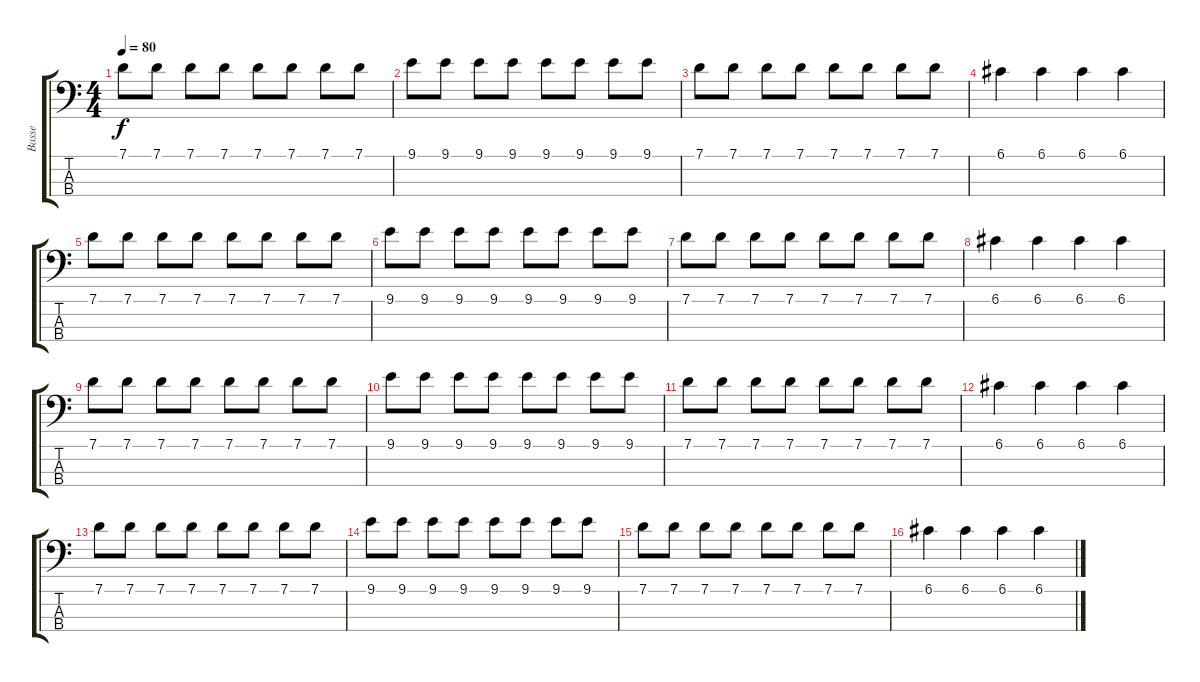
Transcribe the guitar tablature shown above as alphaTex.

\track ("Basse" "Basse") {instrument acousticbass}
\staff {score tabs}
\tuning (G2 D2 A1 E1) {hide}
\ts (4 4)
\tempo 80
\clef f4
\ks c
7.1.8{dy f} 7.1.8 7.1.8 7.1.8 7.1.8 7.1.8 7.1.8 7.1.8 |
9.1.8 9.1.8 9.1.8 9.1.8 9.1.8 9.1.8 9.1.8 9.1.8 |
7.1.8 7.1.8 7.1.8 7.1.8 7.1.8 7.1.8 7.1.8 7.1.8 |
6.1.4 6.1.4 6.1.4 6.1.4 |
7.1.8 7.1.8 7.1.8 7.1.8 7.1.8 7.1.8 7.1.8 7.1.8 |
9.1.8 9.1.8 9.1.8 9.1.8 9.1.8 9.1.8 9.1.8 9.1.8 |
7.1.8 7.1.8 7.1.8 7.1.8 7.1.8 7.1.8 7.1.8 7.1.8 |
6.1.4 6.1.4 6.1.4 6.1.4 |
7.1.8 7.1.8 7.1.8 7.1.8 7.1.8 7.1.8 7.1.8 7.1.8 |
9.1.8 9.1.8 9.1.8 9.1.8 9.1.8 9.1.8 9.1.8 9.1.8 |
7.1.8 7.1.8 7.1.8 7.1.8 7.1.8 7.1.8 7.1.8 7.1.8 |
6.1.4 6.1.4 6.1.4 6.1.4 |
7.1.8 7.1.8 7.1.8 7.1.8 7.1.8 7.1.8 7.1.8 7.1.8 |
9.1.8 9.1.8 9.1.8 9.1.8 9.1.8 9.1.8 9.1.8 9.1.8 |
7.1.8 7.1.8 7.1.8 7.1.8 7.1.8 7.1.8 7.1.8 7.1.8 |
6.1.4 6.1.4 6.1.4 6.1.4
